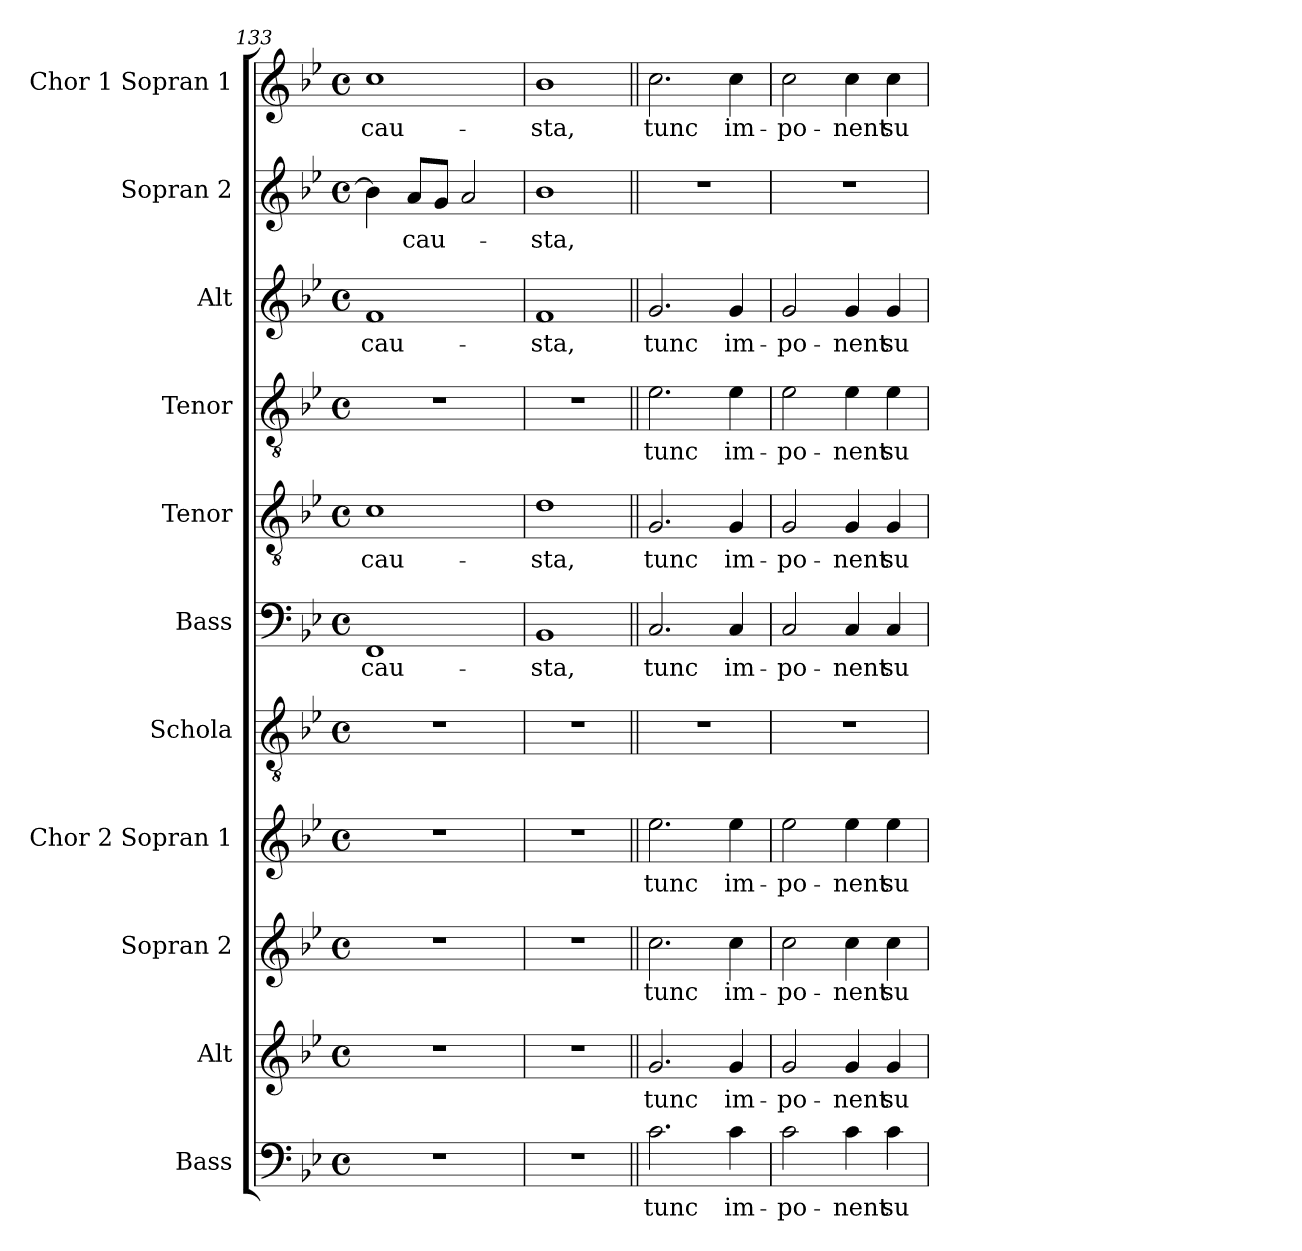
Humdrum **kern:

**kern	**text	**kern	**text	**kern	**text	**kern	**text	**kern	**kern	**text	**kern	**text	**kern	**text	**kern	**text	**kern	**text	**kern	**text
*part11	*part11	*part10	*part10	*part9	*part9	*part8	*part8	*part7	*part6	*part6	*part5	*part5	*part4	*part4	*part3	*part3	*part2	*part2	*part1	*part1
*staff11	*staff11	*staff10	*staff10	*staff9	*staff9	*staff8	*staff8	*staff7	*staff6	*staff6	*staff5	*staff5	*staff4	*staff4	*staff3	*staff3	*staff2	*staff2	*staff1	*staff1
*I"Bass	*	*I"Alt	*	*I"Sopran 2	*	*I"Chor 2 Sopran 1	*	*I"Schola	*I"Bass	*	*I"Tenor	*	*I"Tenor	*	*I"Alt	*	*I"Sopran 2	*	*I"Chor 1 Sopran 1	*
*	*	*	*	*	*	*I'Ch	*	*	*	*	*	*	*I'T.	*	*	*	*	*	*I'Ch	*
*clefF4	*	*clefG2	*	*clefG2	*	*clefG2	*	*clefGv2	*clefF4	*	*clefGv2	*	*clefGv2	*	*clefG2	*	*clefG2	*	*clefG2	*
*k[b-e-]	*	*k[b-e-]	*	*k[b-e-]	*	*k[b-e-]	*	*k[b-e-]	*k[b-e-]	*	*k[b-e-]	*	*k[b-e-]	*	*k[b-e-]	*	*k[b-e-]	*	*k[b-e-]	*
*M4/4	*	*M4/4	*	*M4/4	*	*M4/4	*	*M4/4	*M4/4	*	*M4/4	*	*M4/4	*	*M4/4	*	*M4/4	*	*M4/4	*
*met(c)	*	*met(c)	*	*met(c)	*	*met(c)	*	*met(c)	*met(c)	*	*met(c)	*	*met(c)	*	*met(c)	*	*met(c)	*	*met(c)	*
=133	=133	=133	=133	=133	=133	=133	=133	=133	=133	=133	=133	=133	=133	=133	=133	=133	=133	=133	=133	=133
1r	.	1r	.	1r	.	1r	.	1r	1FF	-cau-	1c	-cau-	1r	.	1f	-cau-	4b-\]	.	1cc	-cau-
.	.	.	.	.	.	.	.	.	.	.	.	.	.	.	.	.	8a/L	-cau-	.	.
.	.	.	.	.	.	.	.	.	.	.	.	.	.	.	.	.	8g/J	.	.	.
.	.	.	.	.	.	.	.	.	.	.	.	.	.	.	.	.	2a/	.	.	.
=134	=134	=134	=134	=134	=134	=134	=134	=134	=134	=134	=134	=134	=134	=134	=134	=134	=134	=134	=134	=134
1r	.	1r	.	1r	.	1r	.	1r	1BB-	-sta,	1d	-sta,	1r	.	1f	-sta,	1b-	-sta,	1b-	-sta,
!!LO:LB:g=z
=135||	=135||	=135||	=135||	=135||	=135||	=135||	=135||	=135||	=135||	=135||	=135||	=135||	=135||	=135||	=135||	=135||	=135||	=135||	=135||	=135||
2.c\	tunc	2.g/	tunc	2.cc\	tunc	2.ee-\	tunc	1r	2.C/	tunc	2.G/	tunc	2.e-\	tunc	2.g/	tunc	1r	.	2.cc\	tunc
4c\	im-	4g/	im-	4cc\	im-	4ee-\	im-	.	4C/	im-	4G/	im-	4e-\	im-	4g/	im-	.	.	4cc\	im-
=136	=136	=136	=136	=136	=136	=136	=136	=136	=136	=136	=136	=136	=136	=136	=136	=136	=136	=136	=136	=136
2c\	-po-	2g/	-po-	2cc\	-po-	2ee-\	-po-	1r	2C/	-po-	2G/	-po-	2e-\	-po-	2g/	-po-	1r	.	2cc\	-po-
4c\	-nent	4g/	-nent	4cc\	-nent	4ee-\	-nent	.	4C/	-nent	4G/	-nent	4e-\	-nent	4g/	-nent	.	.	4cc\	-nent
4c\	su-	4g/	su-	4cc\	su-	4ee-\	su-	.	4C/	su-	4G/	su-	4e-\	su-	4g/	su-	.	.	4cc\	su-
=	=	=	=	=	=	=	=	=	=	=	=	=	=	=	=	=	=	=	=	=
*-	*-	*-	*-	*-	*-	*-	*-	*-	*-	*-	*-	*-	*-	*-	*-	*-	*-	*-	*-	*-
